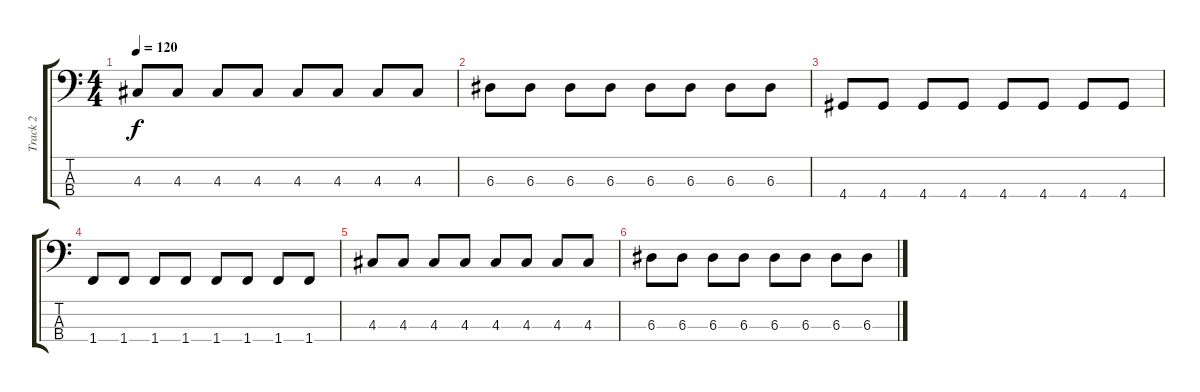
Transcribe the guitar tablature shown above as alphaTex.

\track ("Track 2" "Track 2") {instrument electricbassfinger}
\staff {score tabs}
\tuning (G2 D2 A1 E1) {hide}
\ts (4 4)
\tempo 120
\clef f4
\ks c
4.3.8{dy f} 4.3.8 4.3.8 4.3.8 4.3.8 4.3.8 4.3.8 4.3.8 |
6.3.8 6.3.8 6.3.8 6.3.8 6.3.8 6.3.8 6.3.8 6.3.8 |
4.4.8 4.4.8 4.4.8 4.4.8 4.4.8 4.4.8 4.4.8 4.4.8 |
1.4.8 1.4.8 1.4.8 1.4.8 1.4.8 1.4.8 1.4.8 1.4.8 |
4.3.8 4.3.8 4.3.8 4.3.8 4.3.8 4.3.8 4.3.8 4.3.8 |
6.3.8 6.3.8 6.3.8 6.3.8 6.3.8 6.3.8 6.3.8 6.3.8
